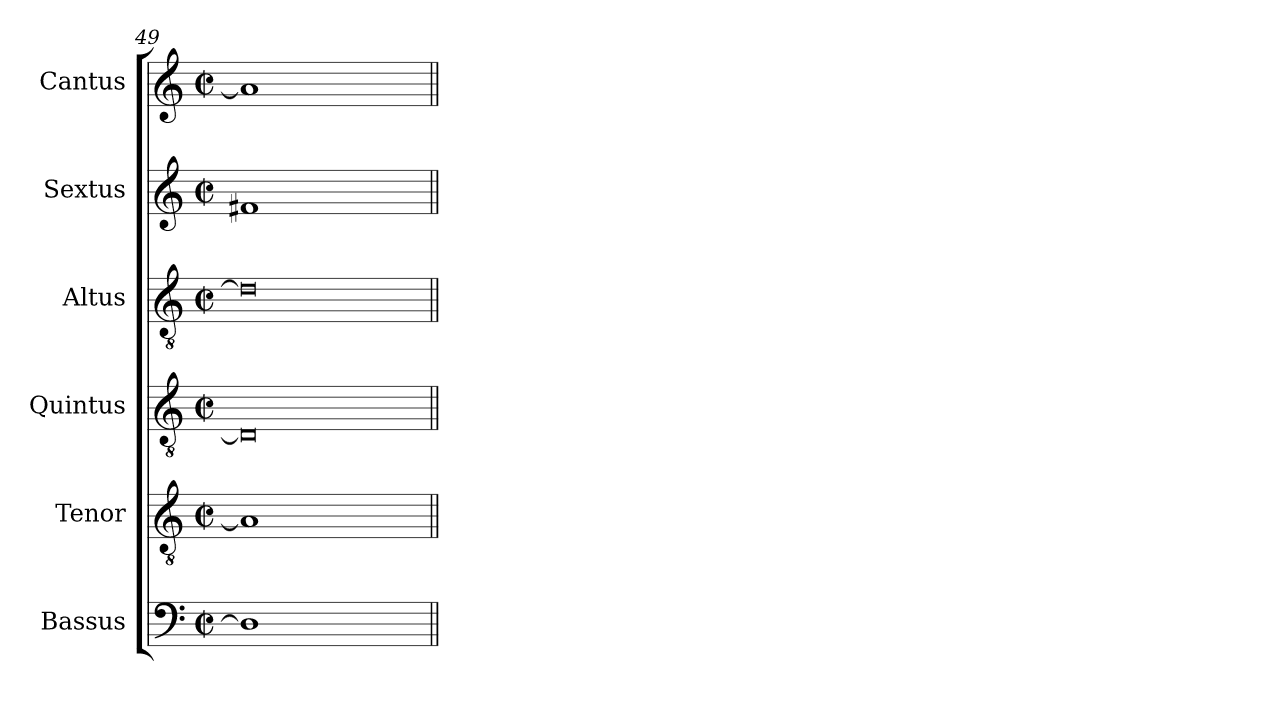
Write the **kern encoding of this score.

**kern	**text	**kern	**text	**kern	**kern	**kern	**text	**kern	**text
*part6	*part6	*part5	*part5	*part4	*part3	*part2	*part2	*part1	*part1
*staff6	*staff6	*staff5	*staff5	*staff4	*staff3	*staff2	*staff2	*staff1	*staff1
*I"Bassus	*	*I"Tenor	*	*I"Quintus	*I"Altus	*I"Sextus	*	*I"Cantus	*
*I'B.	*	*	*	*	*	*	*	*	*
*clefF4	*	*clefGv2	*	*clefGv2	*clefGv2	*clefG2	*	*clefG2	*
*k[]	*	*k[]	*	*k[]	*k[]	*k[]	*	*k[]	*
*C:	*	*C:	*	*C:	*C:	*C:	*	*C:	*
*M2/2	*	*M2/2	*	*M2/2	*M2/2	*M2/2	*	*M2/2	*
*met(c|)	*	*met(c|)	*	*met(c|)	*met(c|)	*met(c|)	*	*met(c|)	*
=49	=49	=49	=49	=49	=49	=49	=49	=49	=49
1D\]	.	1A/]	.	0D/]	0d\]	1f#X/	.	1a/]	.
1GG/yy	-rum.	1G/yy	-rum.	.	.	1g/yy	-rum.	1b\yy	-rum.
=||	=||	=||	=||	=||	=||	=||	=||	=||	=||
*-	*-	*-	*-	*-	*-	*-	*-	*-	*-
